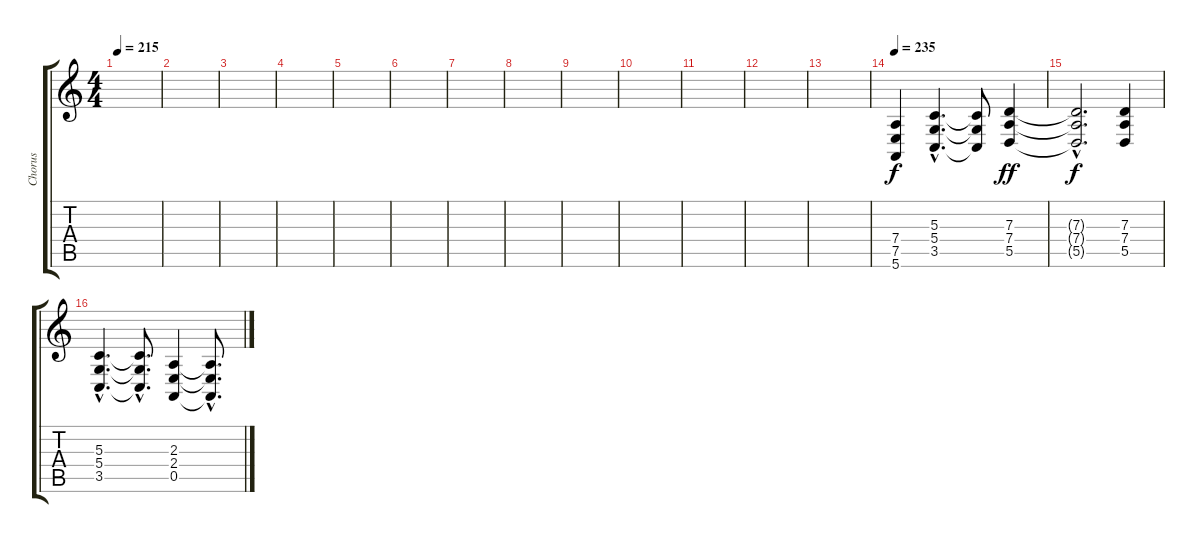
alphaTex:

\track ("Chorus" "Chorus") {instrument voiceoohs}
\staff {score tabs}
\tuning (E4 B3 G3 D3 A2 E2) {hide}
\ts (4 4)
\tempo 215
\clef g2
\ks c
|
|
|
|
|
|
|
|
|
|
|
|
|
\tempo 230
\tempo 235
(7.4 7.5 5.6).4 (5.3{hac} 5.4{hac} 3.5{hac}).4{d} (5.3{t} 5.4{t} 3.5{t}).8 (7.3 7.4 5.5).4{dy ff} |
(7.3{hac t} 7.4{hac t} 5.5{hac t}).2{d dy f} (7.3 7.4 5.5).4 |
(5.3{hac} 5.4{hac} 3.5{hac}).4{d} (5.3{hac t} 5.4{hac t} 3.5{hac t}).8{d} (2.3 2.4 0.5).4 (2.3{hac t} 2.4{hac t} 0.5{hac t}).8{d}
